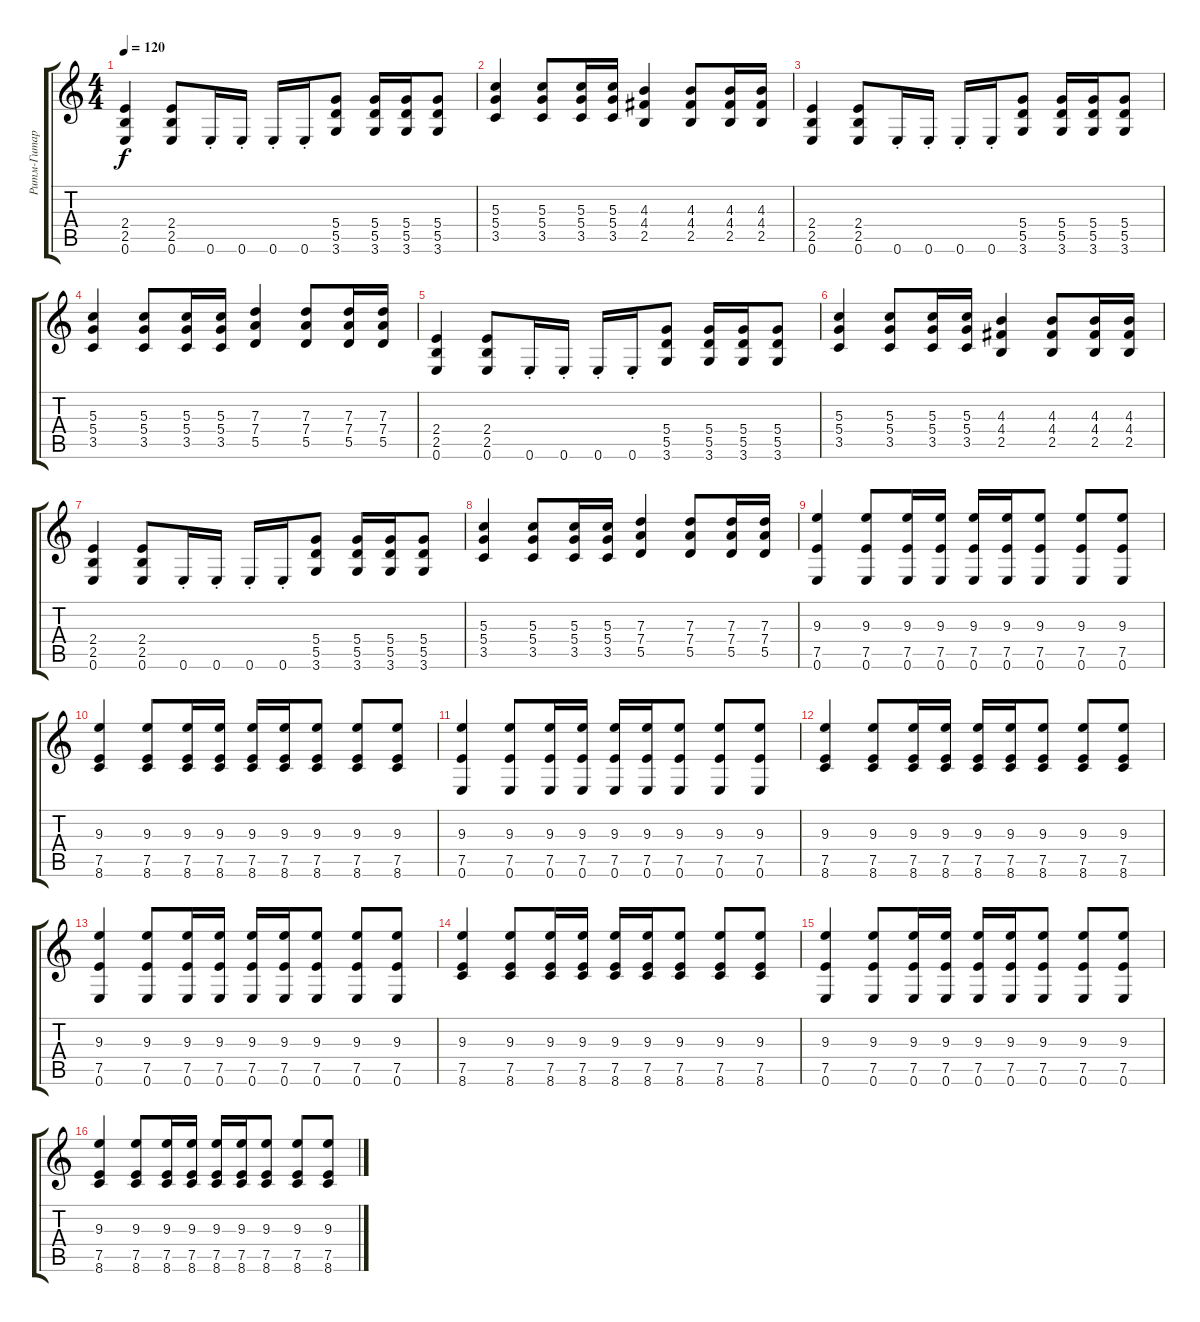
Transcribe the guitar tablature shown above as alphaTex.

\track ("Ритм-Гитара" "Ритм-Гитар") {instrument distortionguitar}
\staff {score tabs}
\tuning (E4 B3 G3 D3 A2 E2) {hide}
\ts (4 4)
\tempo 120
\clef g2
\ks c
(2.4 2.5 0.6).4{dy f} (2.4 2.5 0.6).8 0.6{st}.16 0.6{st}.16 0.6{st}.16 0.6{st}.16 (5.4 5.5 3.6).8 (5.4 5.5 3.6).16 (5.4 5.5 3.6).16 (5.4 5.5 3.6).8 |
(5.3 5.4 3.5).4 (5.3 5.4 3.5).8 (5.3 5.4 3.5).16 (5.3 5.4 3.5).16 (4.3 4.4 2.5).4 (4.3 4.4 2.5).8 (4.3 4.4 2.5).16 (4.3 4.4 2.5).16 |
(2.4 2.5 0.6).4 (2.4 2.5 0.6).8 0.6{st}.16 0.6{st}.16 0.6{st}.16 0.6{st}.16 (5.4 5.5 3.6).8 (5.4 5.5 3.6).16 (5.4 5.5 3.6).16 (5.4 5.5 3.6).8 |
(5.3 5.4 3.5).4 (5.3 5.4 3.5).8 (5.3 5.4 3.5).16 (5.3 5.4 3.5).16 (7.3 7.4 5.5).4 (7.3 7.4 5.5).8 (7.3 7.4 5.5).16 (7.3 7.4 5.5).16 |
(2.4 2.5 0.6).4 (2.4 2.5 0.6).8 0.6{st}.16 0.6{st}.16 0.6{st}.16 0.6{st}.16 (5.4 5.5 3.6).8 (5.4 5.5 3.6).16 (5.4 5.5 3.6).16 (5.4 5.5 3.6).8 |
(5.3 5.4 3.5).4 (5.3 5.4 3.5).8 (5.3 5.4 3.5).16 (5.3 5.4 3.5).16 (4.3 4.4 2.5).4 (4.3 4.4 2.5).8 (4.3 4.4 2.5).16 (4.3 4.4 2.5).16 |
(2.4 2.5 0.6).4 (2.4 2.5 0.6).8 0.6{st}.16 0.6{st}.16 0.6{st}.16 0.6{st}.16 (5.4 5.5 3.6).8 (5.4 5.5 3.6).16 (5.4 5.5 3.6).16 (5.4 5.5 3.6).8 |
(5.3 5.4 3.5).4 (5.3 5.4 3.5).8 (5.3 5.4 3.5).16 (5.3 5.4 3.5).16 (7.3 7.4 5.5).4 (7.3 7.4 5.5).8 (7.3 7.4 5.5).16 (7.3 7.4 5.5).16 |
(9.3 7.5 0.6).4 (9.3 7.5 0.6).8 (9.3 7.5 0.6).16 (9.3 7.5 0.6).16 (9.3 7.5 0.6).16 (9.3 7.5 0.6).16 (9.3 7.5 0.6).8 (9.3 7.5 0.6).8 (9.3 7.5 0.6).8 |
(9.3 7.5 8.6).4 (9.3 7.5 8.6).8 (9.3 7.5 8.6).16 (9.3 7.5 8.6).16 (9.3 7.5 8.6).16 (9.3 7.5 8.6).16 (9.3 7.5 8.6).8 (9.3 7.5 8.6).8 (9.3 7.5 8.6).8 |
(9.3 7.5 0.6).4 (9.3 7.5 0.6).8 (9.3 7.5 0.6).16 (9.3 7.5 0.6).16 (9.3 7.5 0.6).16 (9.3 7.5 0.6).16 (9.3 7.5 0.6).8 (9.3 7.5 0.6).8 (9.3 7.5 0.6).8 |
(9.3 7.5 8.6).4 (9.3 7.5 8.6).8 (9.3 7.5 8.6).16 (9.3 7.5 8.6).16 (9.3 7.5 8.6).16 (9.3 7.5 8.6).16 (9.3 7.5 8.6).8 (9.3 7.5 8.6).8 (9.3 7.5 8.6).8 |
(9.3 7.5 0.6).4 (9.3 7.5 0.6).8 (9.3 7.5 0.6).16 (9.3 7.5 0.6).16 (9.3 7.5 0.6).16 (9.3 7.5 0.6).16 (9.3 7.5 0.6).8 (9.3 7.5 0.6).8 (9.3 7.5 0.6).8 |
(9.3 7.5 8.6).4 (9.3 7.5 8.6).8 (9.3 7.5 8.6).16 (9.3 7.5 8.6).16 (9.3 7.5 8.6).16 (9.3 7.5 8.6).16 (9.3 7.5 8.6).8 (9.3 7.5 8.6).8 (9.3 7.5 8.6).8 |
(9.3 7.5 0.6).4 (9.3 7.5 0.6).8 (9.3 7.5 0.6).16 (9.3 7.5 0.6).16 (9.3 7.5 0.6).16 (9.3 7.5 0.6).16 (9.3 7.5 0.6).8 (9.3 7.5 0.6).8 (9.3 7.5 0.6).8 |
(9.3 7.5 8.6).4 (9.3 7.5 8.6).8 (9.3 7.5 8.6).16 (9.3 7.5 8.6).16 (9.3 7.5 8.6).16 (9.3 7.5 8.6).16 (9.3 7.5 8.6).8 (9.3 7.5 8.6).8 (9.3 7.5 8.6).8
